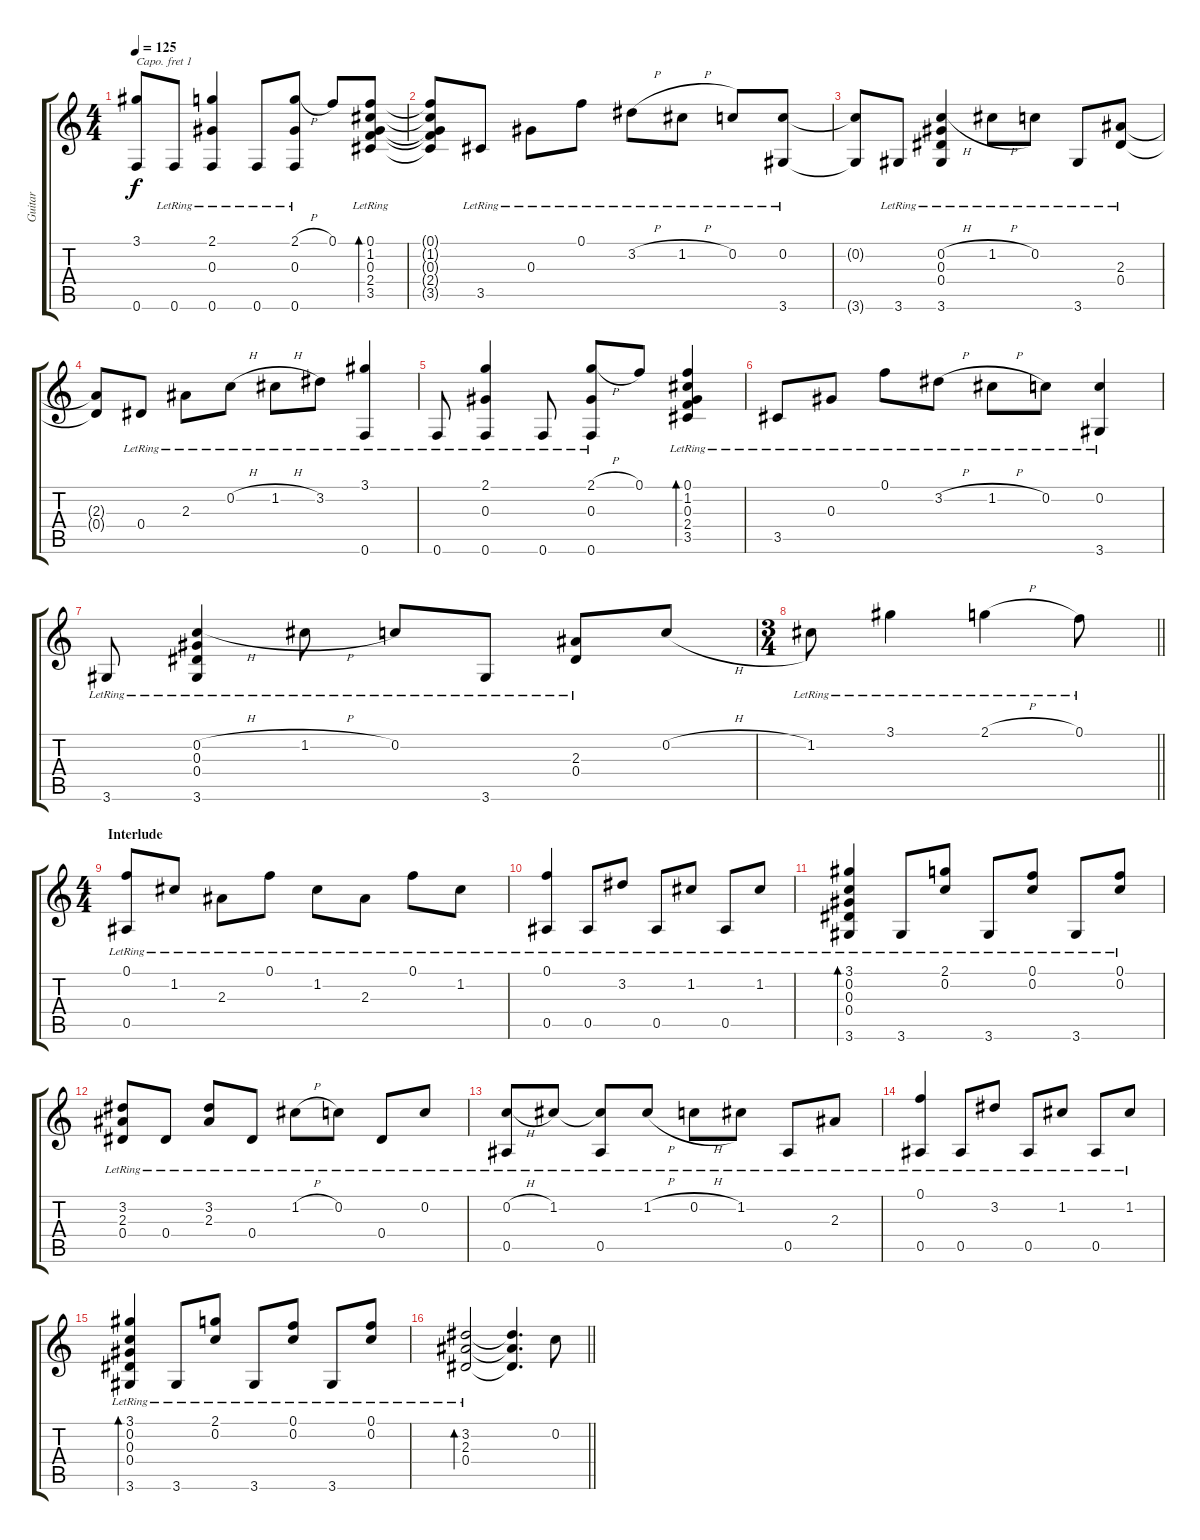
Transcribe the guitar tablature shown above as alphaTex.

\track ("Guitar" "Guitar") {instrument acousticguitarsteel}
\staff {score tabs}
\capo 1
\tuning (E4 B3 G3 D3 A2 E2) {hide}
\ts (4 4)
\tempo 125
\clef g2
\ks c
(3.1{t} 0.6{t}).8{dy f} 0.6{lr}.8 (2.1{lr} 0.3{lr} 0.6{lr}).4 0.6{lr}.8 (2.1{h lr} 0.3{lr} 0.6{lr}).8 0.1.8 (0.1{lr} 1.2{lr} 0.3{lr} 2.4{lr} 3.5{lr}).8{bd 30} |
(0.1{t} 1.2{t} 0.3{t} 2.4{t} 3.5{t}).8 3.5{lr}.8 0.3{lr}.8 0.1{lr}.8 3.2{h lr}.8 1.2{h lr}.8 0.2{lr}.8 (0.2{lr} 3.6{lr}).8 |
(0.2{t} 3.6{t}).8 3.6{lr}.8 (0.2{h lr} 0.3{lr} 0.4{lr} 3.6{lr}).4 1.2{h lr}.8 0.2{lr}.8 3.6{lr}.8 (2.3{lr} 0.4{lr}).8 |
(2.3{t} 0.4{t}).8 0.4{lr}.8 2.3{lr}.8 0.2{h lr}.8 1.2{h lr}.8 3.2{lr}.8 (3.1{lr} 0.6{lr}).4 |
0.6{lr}.8 (2.1{lr} 0.3{lr} 0.6{lr}).4 0.6{lr}.8 (2.1{h lr} 0.3{lr} 0.6{lr}).8 0.1.8 (0.1{lr} 1.2{lr} 0.3{lr} 2.4{lr} 3.5{lr}).4{bd 30} |
3.5{lr}.8 0.3{lr}.8 0.1{lr}.8 3.2{h lr}.8 1.2{h lr}.8 0.2{lr}.8 (0.2{lr} 3.6{lr}).4 |
3.6{lr}.8 (0.2{h lr} 0.3{lr} 0.4{lr} 3.6{lr}).4 1.2{h lr}.8 0.2{lr}.8 3.6{lr}.8 (2.3{lr} 0.4{lr}).8 0.2{h}.8 |
\ts (3 4)
\barLineRight lightlight
1.2{lr}.8 3.1{lr}.4 2.1{h lr}.4 0.1{lr}.8 |
\ts (4 4)
\section ("" "Interlude")
(0.1{lr} 0.5{lr}).8 1.2{lr}.8 2.3{lr}.8 0.1{lr}.8 1.2{lr}.8 2.3{lr}.8 0.1{lr}.8 1.2{lr}.8 |
(0.1{lr} 0.5{lr}).4 0.5{lr}.8 3.2{lr}.8 0.5{lr}.8 1.2{lr}.8 0.5{lr}.8 1.2{lr}.8 |
(3.1{lr} 0.2{lr} 0.3{lr} 0.4{lr} 3.6{lr}).4{bd 30} 3.6{lr}.8 (2.1{lr} 0.2{lr}).8 3.6{lr}.8 (0.1{lr} 0.2{lr}).8 3.6{lr}.8 (0.1{lr} 0.2{lr}).8 |
(3.2{lr} 2.3{lr} 0.4{lr}).8 0.4{lr}.8 (3.2{lr} 2.3{lr}).8 0.4{lr}.8 1.2{h lr}.8 0.2{lr}.8 0.4{lr}.8 0.2{lr}.8 |
(0.2{h lr} 0.5{lr}).8 1.2{lr}.8 (1.2{t} 0.5{lr}).8 1.2{h lr}.8 0.2{h lr}.8 1.2{lr}.8 0.5{lr}.8 2.3{lr}.8 |
(0.1{lr} 0.5{lr}).4 0.5{lr}.8 3.2{lr}.8 0.5{lr}.8 1.2{lr}.8 0.5{lr}.8 1.2{lr}.8 |
(3.1{lr} 0.2{lr} 0.3{lr} 0.4{lr} 3.6{lr}).4{bd 30} 3.6{lr}.8 (2.1{lr} 0.2{lr}).8 3.6{lr}.8 (0.1{lr} 0.2{lr}).8 3.6{lr}.8 (0.1{lr} 0.2{lr}).8 |
\barLineRight lightlight
(3.2{lr} 2.3{lr} 0.4{lr}).2{bd 240} (3.2{t} 2.3{t} 0.4{t}).4{d} 0.2.8
